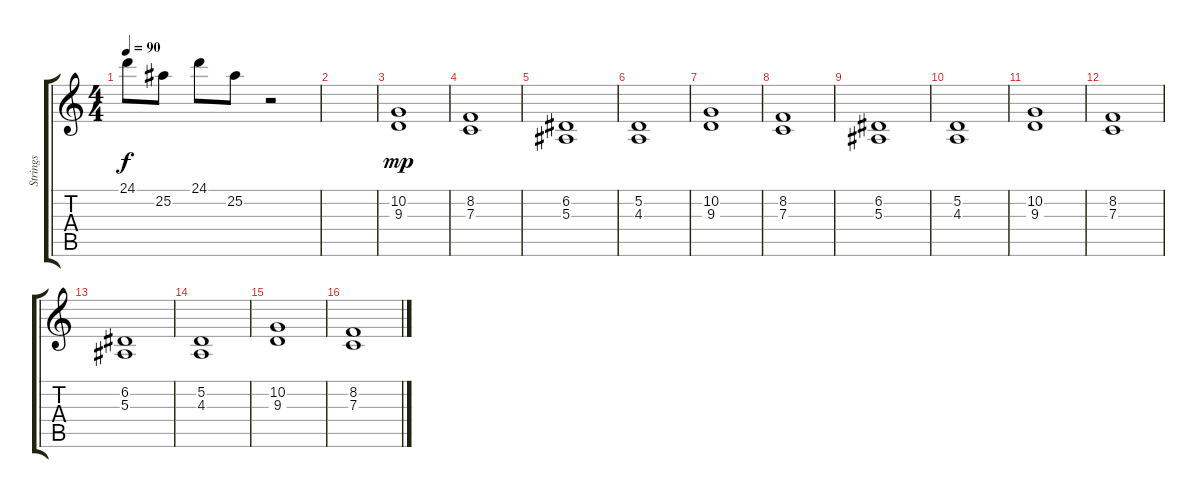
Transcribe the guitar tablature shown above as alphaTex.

\track ("Strings" "Strings") {instrument stringensemble1}
\staff {score tabs}
\tuning (D4 A3 F3 C3 G2 C2) {hide}
\ts (4 4)
\tempo 90
\clef g2
\ks c
24.1.8{dy f} 25.2.8 24.1.8 25.2.8 r.2 |
|
(10.2 9.3).1{dy mp volume 11 instrument stringensemble2} |
(8.2 7.3).1 |
(6.2 5.3).1 |
(5.2 4.3).1 |
(10.2 9.3).1 |
(8.2 7.3).1 |
(6.2 5.3).1 |
(5.2 4.3).1 |
(10.2 9.3).1{volume 11 instrument stringensemble2} |
(8.2 7.3).1 |
(6.2 5.3).1 |
(5.2 4.3).1 |
(10.2 9.3).1 |
(8.2 7.3).1
